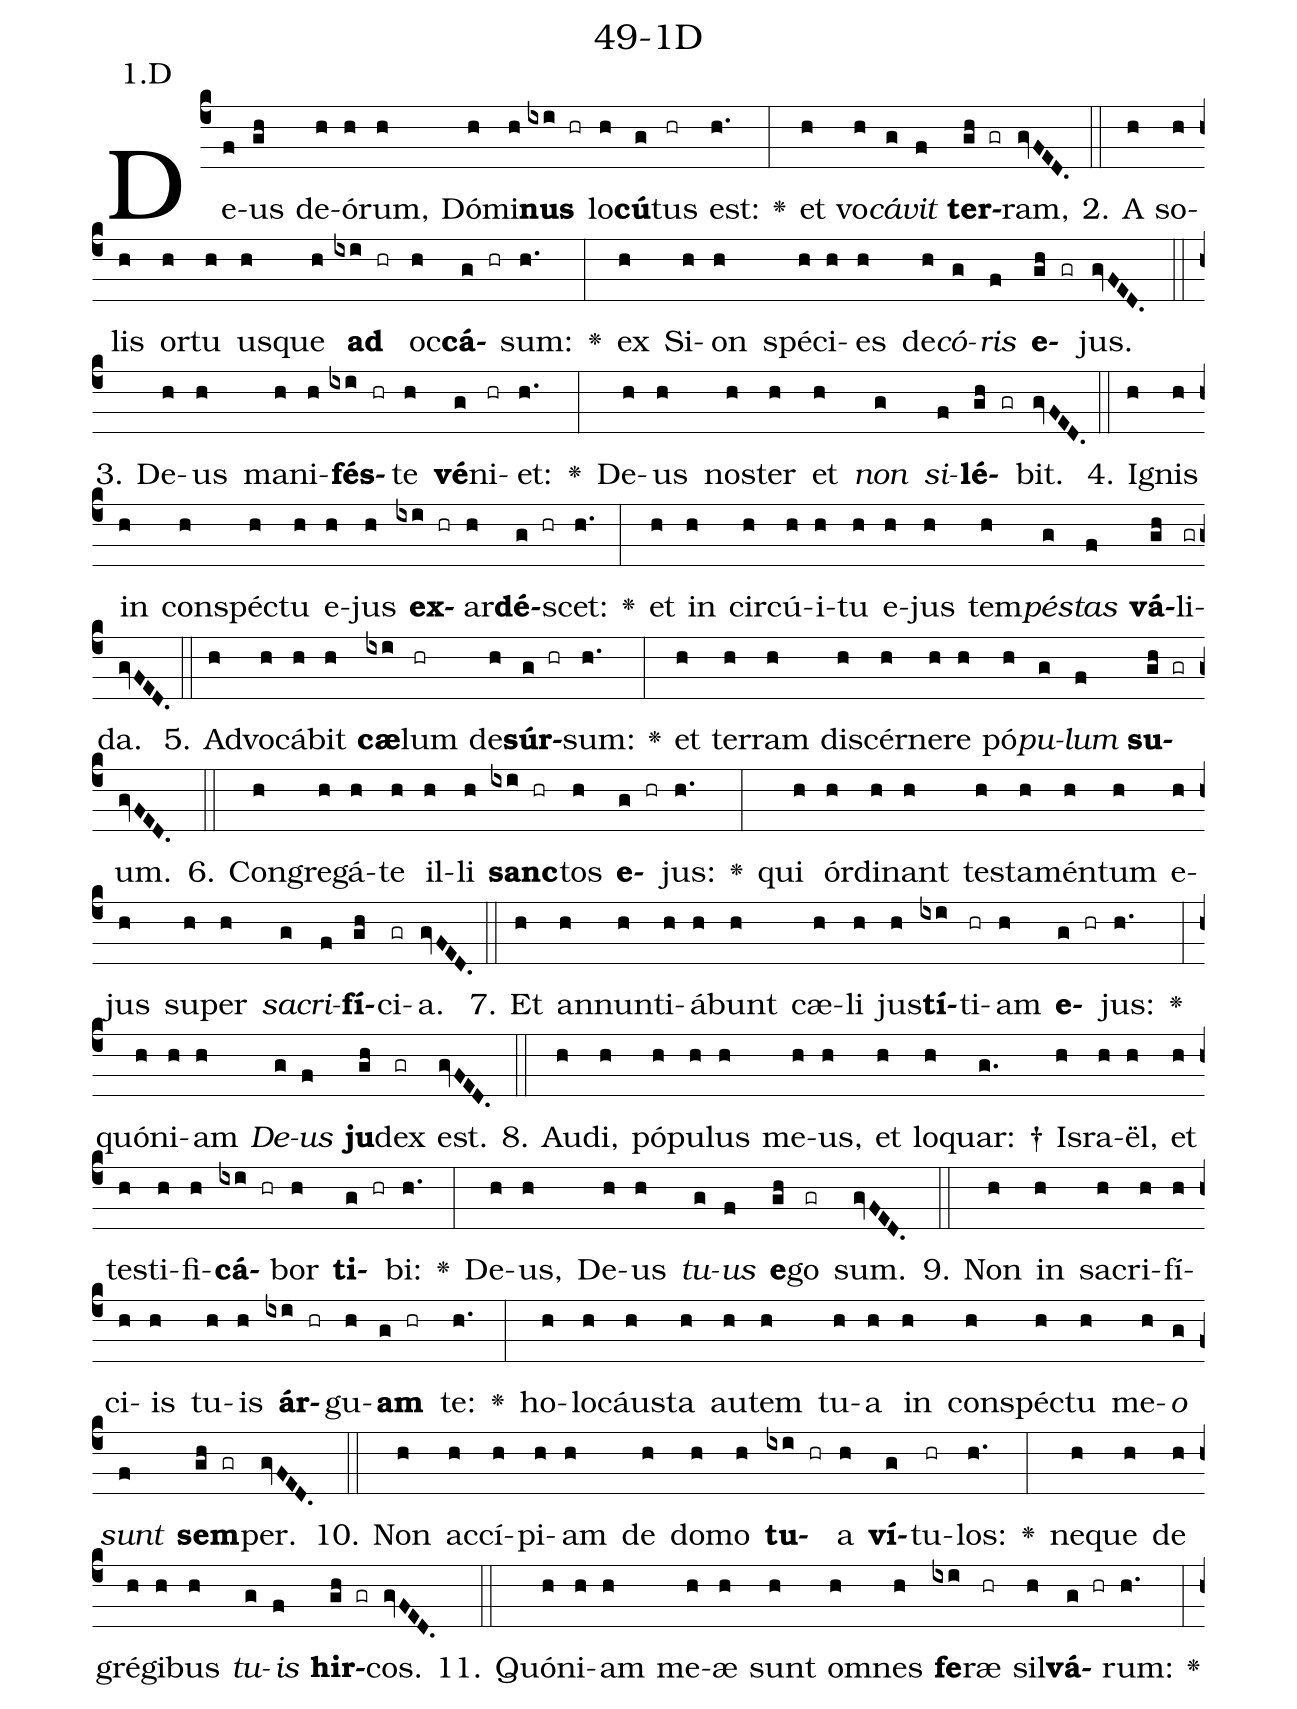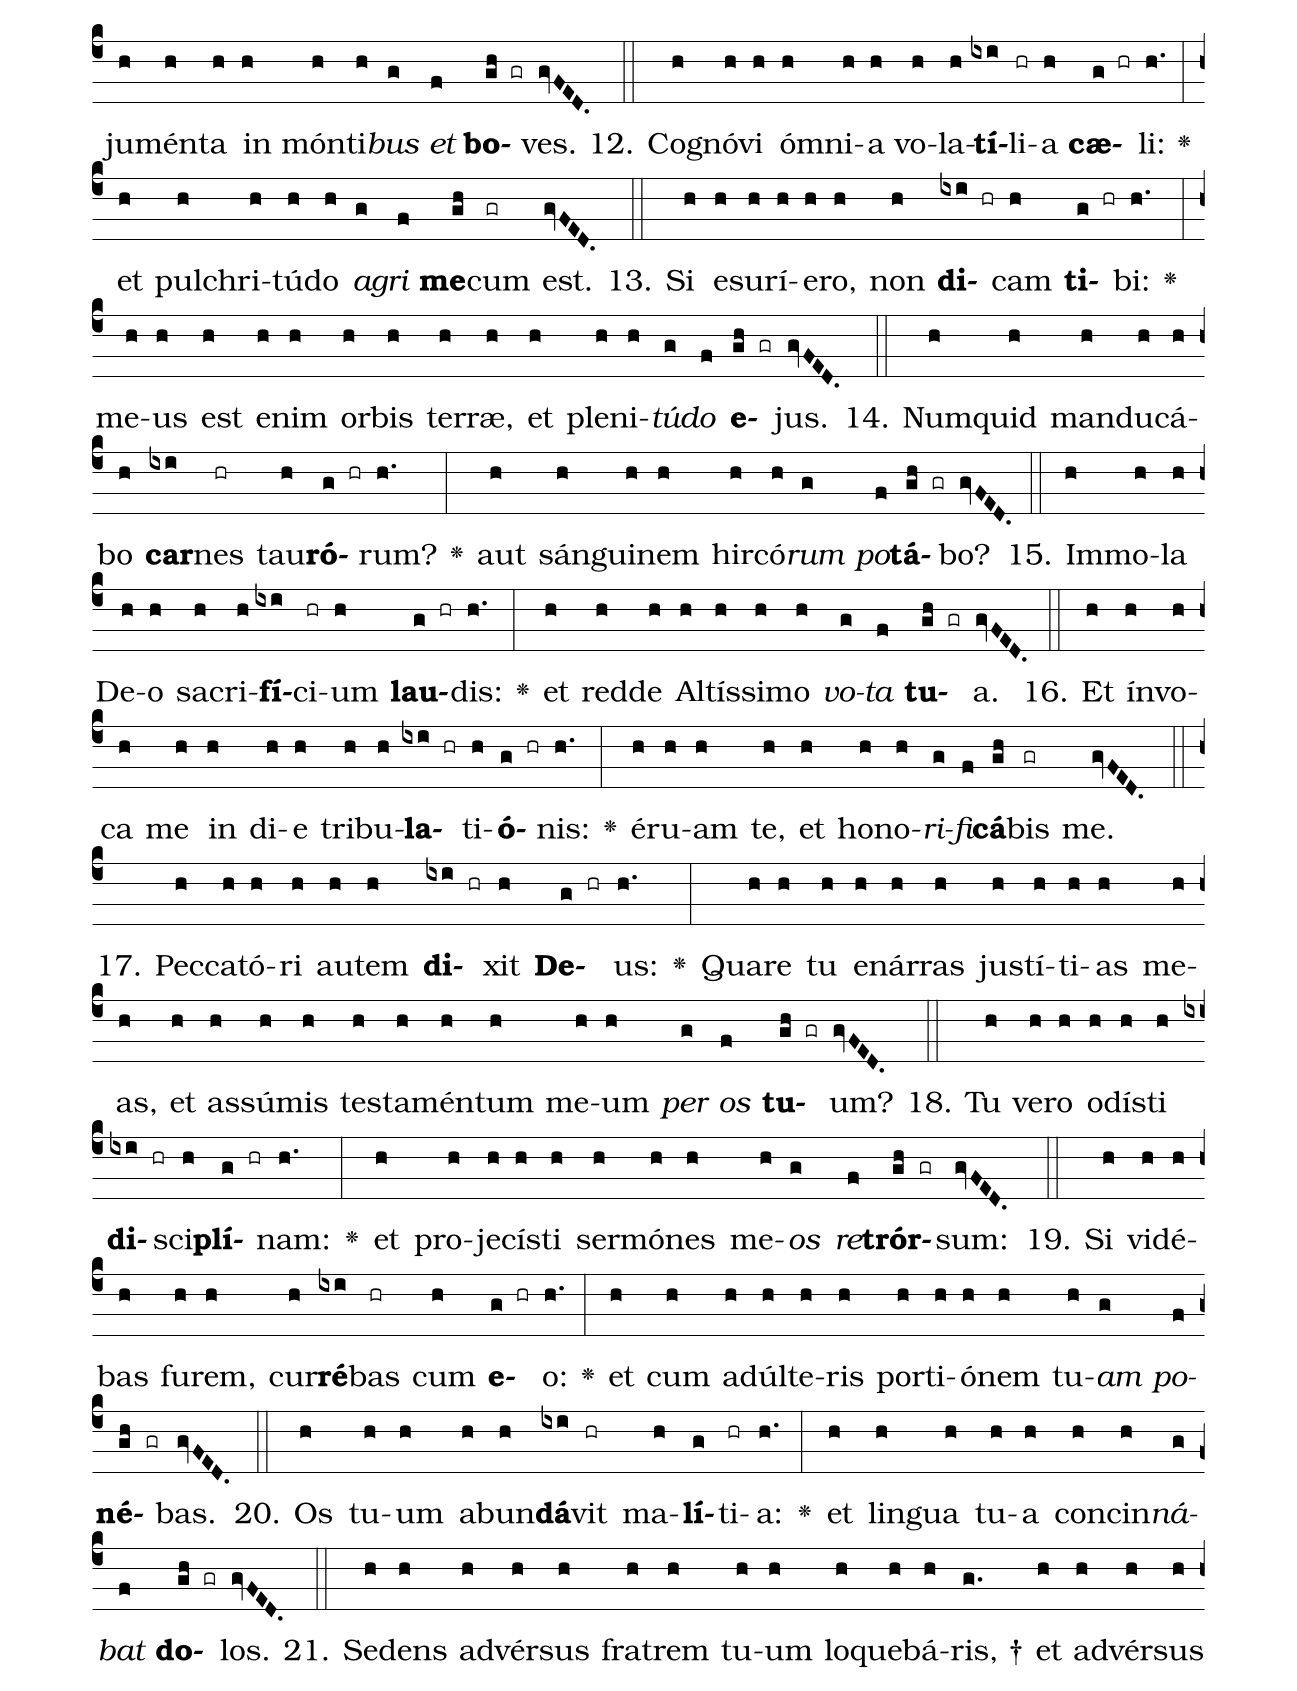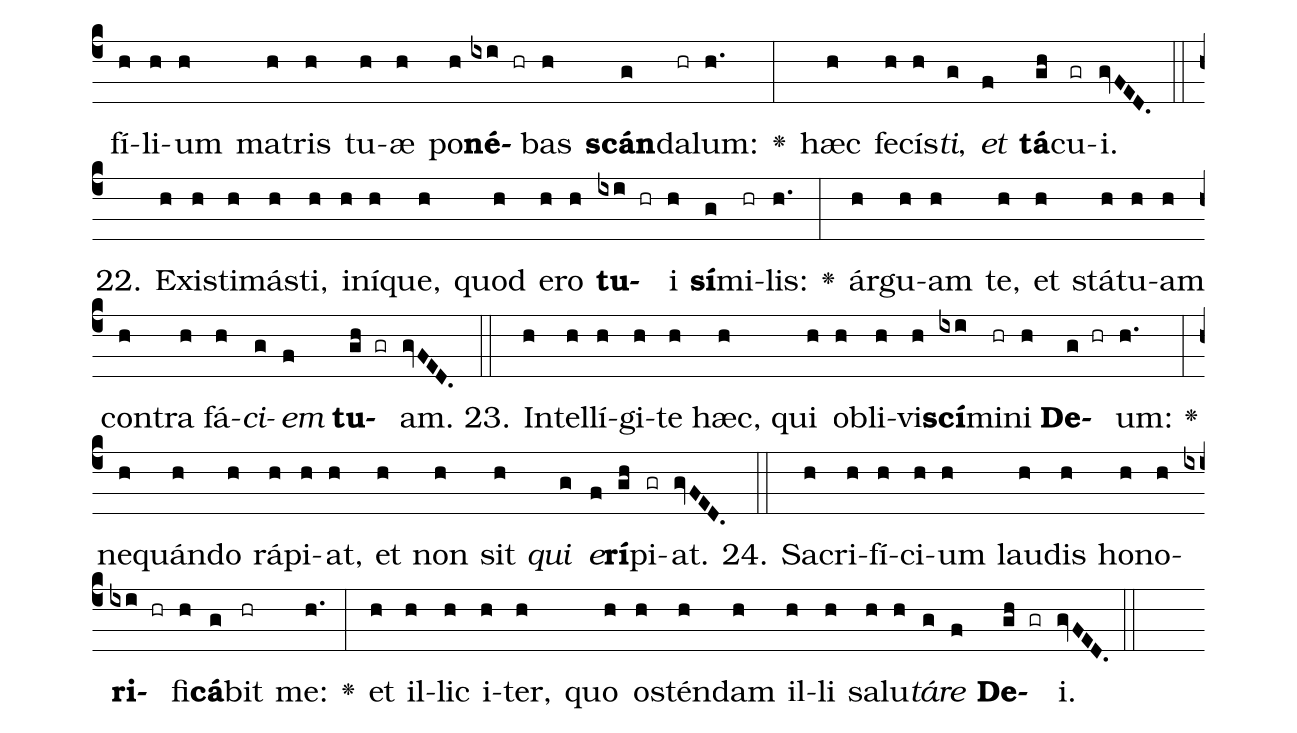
name: 49-1D;
annotation: 1.D;
%%
(c4)De(f)us(gh) de(h)ó(h)rum,(h) Dó(h)mi(h)<b>nus</b>(ixi hr) lo(h)<b>cú</b>(g)tus(hr) est:(h.) <v>\greheightstar</v>(:) et(h) vo(h)<i>cá</i>(g)<i>vit</i>(f) <b>ter</b>(gh gr)ram,(gvFED.) (::)
2. A(h) so(h)lis(h) or(h)tu(h) us(h)que(h) <b>ad</b>(ixi hr) oc(h)<b>cá</b>(g hr)sum:(h.) <v>\greheightstar</v>(:) ex(h) Si(h)on(h) spé(h)ci(h)es(h) de(h)<i>có</i>(g)<i>ris</i>(f) <b>e</b>(gh gr)jus.(gvFED.) (::)
3. De(h)us(h) ma(h)ni(h)<b>fés</b>(ixi hr)te(h) <b>vé</b>(g)ni(hr)et:(h.) <v>\greheightstar</v>(:) De(h)us(h) nos(h)ter(h) et(h) <i>non</i>(g) <i>si</i>(f)<b>lé</b>(gh gr)bit.(gvFED.) (::)
4. I(h)gnis(h) in(h) con(h)spéc(h)tu(h) e(h)jus(h) <b>ex</b>(ixi hr)ar(h)<b>dé</b>(g hr)scet:(h.) <v>\greheightstar</v>(:) et(h) in(h) cir(h)cú(h)i(h)tu(h) e(h)jus(h) tem(h)<i>pés</i>(g)<i>tas</i>(f) <b>vá</b>(gh)li(gr)da.(gvFED.) (::)
5. Ad(h)vo(h)cá(h)bit(h) <b>cæ</b>(ixi)lum(hr) de(h)<b>súr</b>(g hr)sum:(h.) <v>\greheightstar</v>(:) et(h) ter(h)ram(h) di(h)scér(h)ne(h)re(h) pó(h)<i>pu</i>(g)<i>lum</i>(f) <b>su</b>(gh gr)um.(gvFED.) (::)
6. Con(h)gre(h)gá(h)te(h) il(h)li(h) <b>sanc</b>(ixi hr)tos(h) <b>e</b>(g hr)jus:(h.) <v>\greheightstar</v>(:) qui(h) ór(h)di(h)nant(h) tes(h)ta(h)mén(h)tum(h) e(h)jus(h) su(h)per(h) <i>sa</i>(g)<i>cri</i>(f)<b>fí</b>(gh)ci(gr)a.(gvFED.) (::)
7. Et(h) an(h)nun(h)ti(h)á(h)bunt(h) cæ(h)li(h) jus(h)<b>tí</b>(ixi)ti(hr)am(h) <b>e</b>(g hr)jus:(h.) <v>\greheightstar</v>(:) quón(h)i(h)am(h) <i>De</i>(g)<i>us</i>(f) <b>ju</b>(gh)dex(gr) est.(gvFED.) (::)
8. Au(h)di,(h) pó(h)pu(h)lus(h) me(h)us,(h) et(h) lo(h)quar: †(g.) Is(h)ra(h)ël,(h) et(h) tes(h)ti(h)fi(h)<b>cá</b>(ixi hr)bor(h) <b>ti</b>(g hr)bi:(h.) <v>\greheightstar</v>(:) De(h)us,(h) De(h)us(h) <i>tu</i>(g)<i>us</i>(f) <b>e</b>(gh)go(gr) sum.(gvFED.) (::)
9. Non(h) in(h) sa(h)cri(h)fí(h)ci(h)is(h) tu(h)is(h) <b>ár</b>(ixi hr)gu(h)<b>am</b>(g hr) te:(h.) <v>\greheightstar</v>(:) ho(h)lo(h)cáus(h)ta(h) au(h)tem(h) tu(h)a(h) in(h) con(h)spéc(h)tu(h) me(h)<i>o</i>(g) <i>sunt</i>(f) <b>sem</b>(gh gr)per.(gvFED.) (::)
10. Non(h) ac(h)cí(h)pi(h)am(h) de(h) do(h)mo(h) <b>tu</b>(ixi hr)a(h) <b>ví</b>(g)tu(hr)los:(h.) <v>\greheightstar</v>(:) ne(h)que(h) de(h) gré(h)gi(h)bus(h) <i>tu</i>(g)<i>is</i>(f) <b>hir</b>(gh gr)cos.(gvFED.) (::)
11. Quón(h)i(h)am(h) me(h)æ(h) sunt(h) om(h)nes(h) <b>fe</b>(ixi)ræ(hr) sil(h)<b>vá</b>(g hr)rum:(h.) <v>\greheightstar</v>(:) ju(h)mén(h)ta(h) in(h) món(h)ti(h)<i>bus</i>(g) <i>et</i>(f) <b>bo</b>(gh gr)ves.(gvFED.) (::)
12. Co(h)gnó(h)vi(h) óm(h)ni(h)a(h) vo(h)la(h)<b>tí</b>(ixi)li(hr)a(h) <b>cæ</b>(g hr)li:(h.) <v>\greheightstar</v>(:) et(h) pul(h)chri(h)tú(h)do(h) <i>a</i>(g)<i>gri</i>(f) <b>me</b>(gh)cum(gr) est.(gvFED.) (::)
13. Si(h) e(h)su(h)rí(h)e(h)ro,(h) non(h) <b>di</b>(ixi hr)cam(h) <b>ti</b>(g hr)bi:(h.) <v>\greheightstar</v>(:) me(h)us(h) est(h) e(h)nim(h) or(h)bis(h) ter(h)ræ,(h) et(h) ple(h)ni(h)<i>tú</i>(g)<i>do</i>(f) <b>e</b>(gh gr)jus.(gvFED.) (::)
14. Num(h)quid(h) man(h)du(h)cá(h)bo(h) <b>car</b>(ixi)nes(hr) tau(h)<b>ró</b>(g hr)rum?(h.) <v>\greheightstar</v>(:) aut(h) sán(h)gui(h)nem(h) hir(h)có(h)<i>rum</i>(g) <i>po</i>(f)<b>tá</b>(gh gr)bo?(gvFED.) (::)
15. Im(h)mo(h)la(h) De(h)o(h) sa(h)cri(h)<b>fí</b>(ixi)ci(hr)um(h) <b>lau</b>(g hr)dis:(h.) <v>\greheightstar</v>(:) et(h) red(h)de(h) Al(h)tís(h)si(h)mo(h) <i>vo</i>(g)<i>ta</i>(f) <b>tu</b>(gh gr)a.(gvFED.) (::)
16. Et(h) ín(h)vo(h)ca(h) me(h) in(h) di(h)e(h) tri(h)bu(h)<b>la</b>(ixi hr)ti(h)<b>ó</b>(g hr)nis:(h.) <v>\greheightstar</v>(:) é(h)ru(h)am(h) te,(h) et(h) ho(h)no(h)<i>ri</i>(g)<i>fi</i>(f)<b>cá</b>(gh)bis(gr) me.(gvFED.) (::)
17. Pec(h)ca(h)tó(h)ri(h) au(h)tem(h) <b>di</b>(ixi hr)xit(h) <b>De</b>(g hr)us:(h.) <v>\greheightstar</v>(:) Qua(h)re(h) tu(h) e(h)nár(h)ras(h) jus(h)tí(h)ti(h)as(h) me(h)as,(h) et(h) as(h)sú(h)mis(h) tes(h)ta(h)mén(h)tum(h) me(h)um(h) <i>per</i>(g) <i>os</i>(f) <b>tu</b>(gh gr)um?(gvFED.) (::)
18. Tu(h) ve(h)ro(h) o(h)dís(h)ti(h) <b>di</b>(ixi hr)sci(h)<b>plí</b>(g hr)nam:(h.) <v>\greheightstar</v>(:) et(h) pro(h)je(h)cís(h)ti(h) ser(h)mó(h)nes(h) me(h)<i>os</i>(g) <i>re</i>(f)<b>trór</b>(gh gr)sum:(gvFED.) (::)
19. Si(h) vi(h)dé(h)bas(h) fu(h)rem,(h) cur(h)<b>ré</b>(ixi)bas(hr) cum(h) <b>e</b>(g hr)o:(h.) <v>\greheightstar</v>(:) et(h) cum(h) ad(h)úl(h)te(h)ris(h) por(h)ti(h)ó(h)nem(h) tu(h)<i>am</i>(g) <i>po</i>(f)<b>né</b>(gh gr)bas.(gvFED.) (::)
20. Os(h) tu(h)um(h) ab(h)un(h)<b>dá</b>(ixi)vit(hr) ma(h)<b>lí</b>(g)ti(hr)a:(h.) <v>\greheightstar</v>(:) et(h) lin(h)gua(h) tu(h)a(h) con(h)cin(h)<i>ná</i>(g)<i>bat</i>(f) <b>do</b>(gh gr)los.(gvFED.) (::)
21. Se(h)dens(h) ad(h)vér(h)sus(h) fra(h)trem(h) tu(h)um(h) lo(h)que(h)bá(h)ris, †(g.) et(h) ad(h)vér(h)sus(h) fí(h)li(h)um(h) ma(h)tris(h) tu(h)æ(h) po(h)<b>né</b>(ixi hr)bas(h) <b>scán</b>(g)da(hr)lum:(h.) <v>\greheightstar</v>(:) hæc(h) fe(h)cís(h)<i>ti</i>,(g) <i>et</i>(f) <b>tá</b>(gh)cu(gr)i.(gvFED.) (::)
22. Ex(h)is(h)ti(h)más(h)ti,(h) in(h)í(h)que,(h) quod(h) e(h)ro(h) <b>tu</b>(ixi hr)i(h) <b>sí</b>(g)mi(hr)lis:(h.) <v>\greheightstar</v>(:) ár(h)gu(h)am(h) te,(h) et(h) stá(h)tu(h)am(h) con(h)tra(h) fá(h)<i>ci</i>(g)<i>em</i>(f) <b>tu</b>(gh gr)am.(gvFED.) (::)
23. In(h)tel(h)lí(h)gi(h)te(h) hæc,(h) qui(h) ob(h)li(h)vi(h)<b>scí</b>(ixi)mi(hr)ni(h) <b>De</b>(g hr)um:(h.) <v>\greheightstar</v>(:) ne(h)quán(h)do(h) rá(h)pi(h)at,(h) et(h) non(h) sit(h) <i>qui</i>(g) <i>e</i>(f)<b>rí</b>(gh)pi(gr)at.(gvFED.) (::)
24. Sa(h)cri(h)fí(h)ci(h)um(h) lau(h)dis(h) ho(h)no(h)<b>ri</b>(ixi hr)fi(h)<b>cá</b>(g)bit(hr) me:(h.) <v>\greheightstar</v>(:) et(h) il(h)lic(h) i(h)ter,(h) quo(h) os(h)tén(h)dam(h) il(h)li(h) sa(h)lu(h)<i>tá</i>(g)<i>re</i>(f) <b>De</b>(gh gr)i.(gvFED.) (::)
